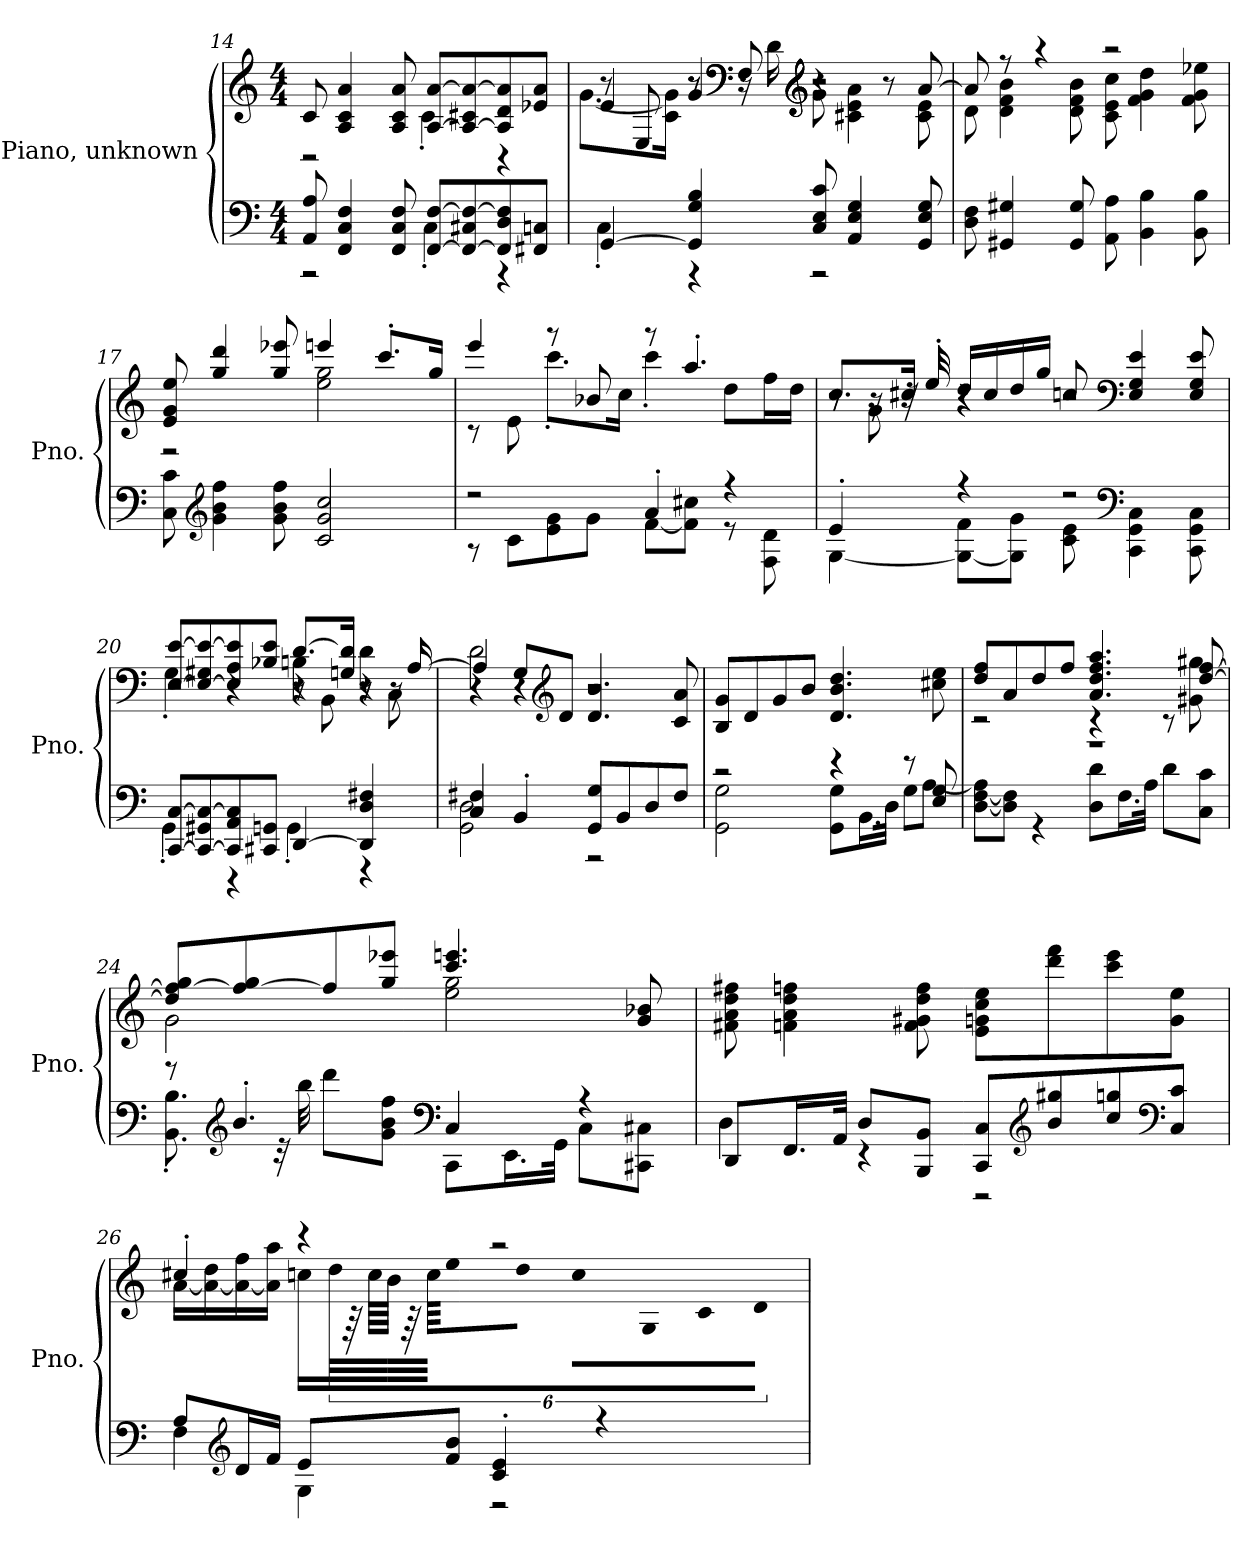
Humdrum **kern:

**kern	**kern
*part1	*part1
*staff2	*staff1
*I"Piano, unknown	*
*I'Pno.	*
*clefF4	*clefG2
*k[]	*k[]
*M4/4	*M4/4
=14	=14
*^	*^
8AA/ 8A/	2r	8c/	2r
4FF/ 4C/ 4F/	.	4A/ 4c/ 4a/	.
8FF/ 8C/ 8F/	.	8A/ 8c/ 8a/	.
[8FF/ [8F/L	4C'\	[8A/ [8a/L	4c'\
8FF/_ 8C#X/ 8F/_	.	8A/_ 8c#X/ 8a/_	.
8FF/] 8D/ 8F/]	4r	8A/] 8d/ 8a/]	4r
8FF#X/ 8Cn/J	.	8e-X/ 8a/J	.
!!LO:LB:g=z
=15	=15	=15	=15
*	*	*	*^
[4GG/	4C'\	4e/	[8.g\L	8r
.	.	.	.	8E/
.	.	.	16c\ 16g\]Jk	.
4GG/] 4G/ 4B/	4r	4g/	8r	8r
*	*	*clefF4	*	*
.	.	.	16r	8F/
.	.	.	16d\	.
*	*	*clefG2	*	*
8C/ 8E/ 8c/	2r	4r	8g\	2r
4AA/ 4E/ 4G/	.	.	4c#X\ 4e\ 4a\	.
.	.	8r	.	.
8GG/ 8E/ 8G/	.	[8a/	8c#\ 8e\	.
*v	*v	*	*	*
*	*	*v	*v
=16	=16	=16
8D\ 8F\	8a/]	8d\
4GG#X/ 4G#X/	8r	4d\ 4f\ 4b\
.	4r	.
8GG#/ 8G#/	.	8d\ 8f\ 8b\
8AA\ 8A\	2r	8c\ 8e\ 8cc\
4BB\ 4B\	.	4f\ 4g\ 4dd\
8BB\ 8B\	.	8f\ 8g\ 8ee-X\
=17	=17	=17
8C\ 8c\	8e/ 8g/ 8ee/	2r
*clefG2	*	*
4g\ 4b\ 4ff\	4gg/ 4ddd/	.
8g\ 8b\ 8ff\	8gg/ 8eee-X/	.
2c/ 2g/ 2cc/	4eeen/	2ee\ 2gg\
.	8.ccc'/L	.
.	16gg/Jk	.
!!LO:PB:g=z	!!
=18	=18	=18
*^	*	*
2r	8r	4eee/	8r
.	8c\L	.	8e\
.	8e\ 8g\	8r	8.ccc'\L
.	8g\J	8b-X/	.
.	.	.	16cc\Jk
4a'/	[8f\L	8r	4ccc'\
.	8f\] 8cc#X\J	4.aa'/	.
4r	8r	.	8dd\L
.	8F\ 8d\	.	16ff\L
.	.	.	16dd\JJ
=19	=19	=19	=19
*	*	*	*^
4e'/	[4G\	8.cc/L	8r	8r
.	.	.	8g\	16r
.	.	16cc#X/Jk	.	32r
.	.	.	.	32ee'/
4r	8G\_ 8f\L	4r	4r	16dd/LL
.	.	.	.	16cc#/
.	8G\] 8g\J	.	.	16dd/
.	.	.	.	16gg/JJ
2r	8c\ 8e\	2r	2r	8ccn/
*clefF4	*	*clefF4	*	*
.	4CC\ 4GG\ 4C\	.	.	4E/ 4G/ 4e/
.	8CC\ 8GG\ 8C\	.	.	8E/ 8G/ 8e/
=20	=20	=20	=20	=20
*	*	*	*	*^
[8CC/ [8C/L	4GG'\	[8E/ [8e/L	4G'\	2r	2r
8CC/_ 8GG#X/ 8C/_	.	8E/_ 8G#X/ 8e/_	.	.	.
8CC/] 8AA/ 8C/]	4r	8E/] 8A/ 8e/]	4r	.	.
8CC#X/ 8GGn/J	.	8B-X/ 8e/J	.	.	.
[4DD/	4GG'\	[8.d/L	4Bn\	4r	8r
.	.	.	.	.	8BB\
.	.	16Gn/ 16d/]Jk	.	.	.
4DD/] 4D/ 4F#X/	4r	4r	4d\	8r	8r
.	.	.	.	16r	8C\
.	.	.	.	[16A/	.
*	*	*	*	*v	*v
!!LO:LB:g=z
=21	=21	=21	=21	=21
4C/ 4F#X/	2GG\ 2D\	4r	2d\	4A/]
4BB'/	.	8G/L	.	4r
*	*	*clefG2	*	*
.	.	8d/J	.	.
8GG/ 8G/L	2r	4.d/ 4.b/	2r	2r
8BB/	.	.	.	.
8D/	.	.	.	.
8F#/J	.	8c/ 8a/	.	.
*	*	*v	*v	*v
=22	=22	=22
2r	2GG\ 2G\	8B/ 8g/L
.	.	8d/
.	.	8g/
.	.	8b/J
4r	8GG\ 8G\L	4.d/ 4.b/ 4.dd/
.	16.BB\L	.
.	32D\JJk	.
8r	8G\L	.
8E/ 8G/	[8A\J	8cc#X\ 8ee\
=23	=23	=23
*	*	*^
1r	[8D\ [8F\ 8A\]L	8dd/ 8ff/L	2r
.	8D\] 8F\]J	8a/	.
.	4r	8dd/	.
.	.	8ff/J	.
.	8D\ 8d\L	4.a/ 4.dd/ 4.ff/ 4.aa/	4r
.	16.F\L	.	.
.	32A\JJk	.	.
.	8d\L	.	8r
.	8C\ 8c\J	[8dd/ [8ff/	8g#X\ 8gg#X\
!!LO:LB:g=z	!!
=24	=24	=24	=24
8r	8.BB\' 8.B\'	8dd/] 8ff/_ 8gg/L	2g\
*clefG2	*	*	*
4.b'/	.	8ff/_ 8gg/	.
.	32r	.	.
.	32bb\	.	.
.	8ddd\L	8ff/]	.
.	8g\ 8b\ 8ff\J	8gg/ 8eee-X/J	.
*clefF4	*	*	*
4C/	8CC\L	4.ccc/ 4.eeen/	2ee\ 2gg\
.	16.EE\L	.	.
.	32GG\JJk	.	.
4r	8C\L	.	.
.	8CC#X\ 8C#X\J	8g/ 8b-X/	.
*	*	*v	*v
=25	=25	=25
8DD/L	4D\	8f#X\ 8a\ 8dd\ 8ff#X\
16.FF/L	.	4fn\ 4a\ 4dd\ 4ffn\
32AA/JJk	.	.
8D/L	4r	.
8BBB/ 8BB/J	.	8f\ 8g#X\ 8dd\ 8ff\
8CC/ 8C/L	2r	8e\ 8gn\ 8cc\ 8ee\L
*clefG2	*	*
8b/ 8gg#X/	.	8ddd\ 8fff\
8cc/ 8ggn/	.	8ccc\ 8eee\
*clefF4	*	*
8C/ 8c/J	.	8g\ 8ee\J
!!LO:LB:g=z
=26	=26	=26
*	*	*^
8A/L	4F\	4cc#X'/	[16a\LL
.	.	.	16a\_ 16dd\
*clefG2	*	*	*
16d/L	.	.	16a\_ 16ff\
16f/JJ	.	.	16a\] 16aa\JJ
8e/L	4G\	4r	16ccn\LL
.	.	.	96dd\JJkk
.	.	.	96r
.	.	.	96cc\LLLL
.	.	.	96b\JJJJ
.	.	.	96r
.	.	.	96cc\KKLL
8f/ 8b/J	.	.	16ee\
.	.	.	16dd\JJ
4c/' 4e/'	2r	2r	8cc\L
.	.	.	8G\
4r	.	.	8c\
.	.	.	8d\J
*v	*v	*	*
*	*v	*v
=	=
*-	*-
